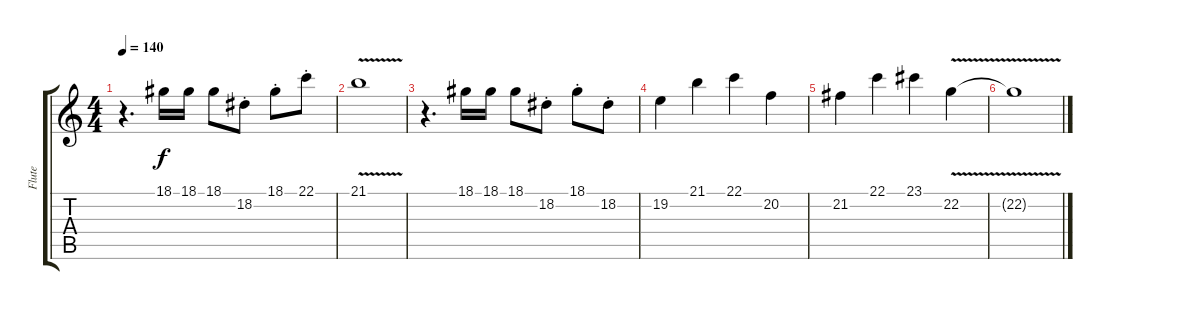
\track ("Flute" "Flute") {instrument flute}
\staff {score tabs}
\tuning (D4 A3 F3 C3 G2 C2) {hide}
\ts (4 4)
\tempo 140
\clef g2
\ks c
r.4{d dy f volume 10} 18.1.16 18.1.16 18.1.8 18.2{st}.8 18.1{st}.8 22.1{st}.8 |
21.1{v}.1 |
r.4{d} 18.1.16 18.1.16 18.1.8 18.2{st}.8 18.1{st}.8 18.2{st}.8 |
19.2.4 21.1.4 22.1.4 20.2.4 |
21.2.4 22.1.4 23.1.4 22.2{v}.4 |
22.2{v t}.1
